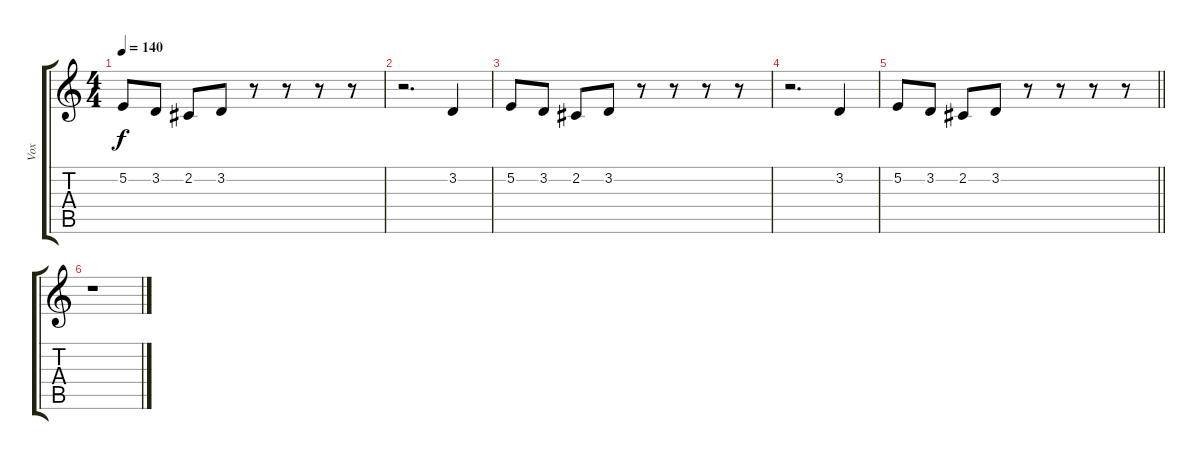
\track ("Vox" "Vox") {instrument lead2sawtooth}
\staff {score tabs}
\tuning (E4 B3 G3 D3 A2 E2) {hide}
\ts (4 4)
\tempo 140
\clef g2
\ks c
5.2.8{dy f} 3.2.8 2.2.8 3.2.8 r.8 r.8 r.8 r.8 |
r.2{d} 3.2.4 |
5.2.8 3.2.8 2.2.8 3.2.8 r.8 r.8 r.8 r.8 |
r.2{d} 3.2.4 |
\barLineRight lightlight
5.2.8 3.2.8 2.2.8 3.2.8 r.8 r.8 r.8 r.8 |
r.1
